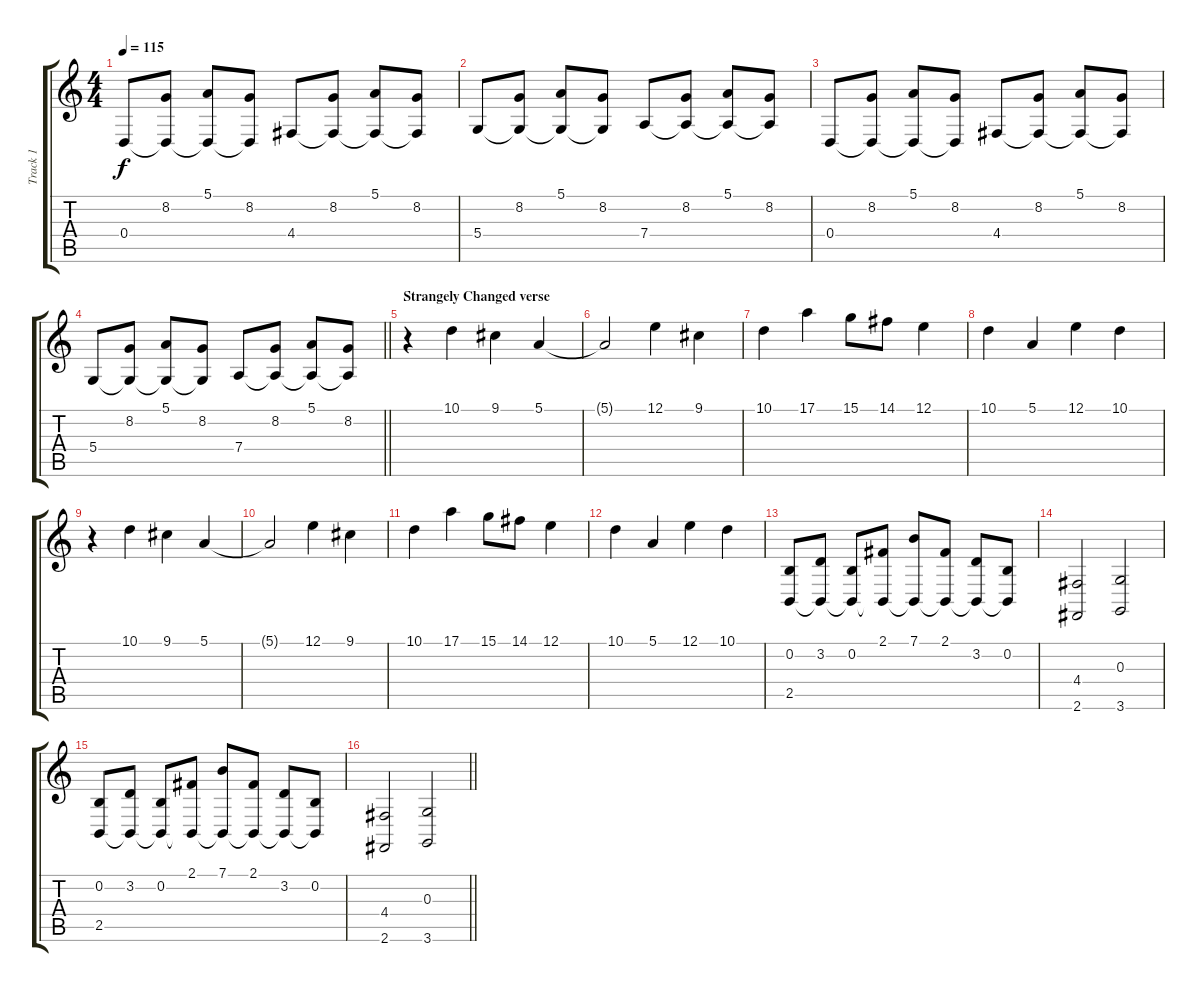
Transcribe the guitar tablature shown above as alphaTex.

\track ("Track 1" "Track 1") {instrument brightacousticpiano}
\staff {score tabs}
\tuning (E4 B3 G3 D3 A2 E2) {hide}
\ts (4 4)
\tempo 115
\clef g2
\ks c
0.4.8{dy f} (8.2 0.4{t}).8 (5.1 0.4{t}).8 (8.2 0.4{t}).8 4.4.8 (8.2 4.4{t}).8 (5.1 4.4{t}).8 (8.2 4.4{t}).8 |
5.4.8 (8.2 5.4{t}).8 (5.1 5.4{t}).8 (8.2 5.4{t}).8 7.4.8 (8.2 7.4{t}).8 (5.1 7.4{t}).8 (8.2 7.4{t}).8 |
0.4.8 (8.2 0.4{t}).8 (5.1 0.4{t}).8 (8.2 0.4{t}).8 4.4.8 (8.2 4.4{t}).8 (5.1 4.4{t}).8 (8.2 4.4{t}).8 |
\barLineRight lightlight
5.4.8 (8.2 5.4{t}).8 (5.1 5.4{t}).8 (8.2 5.4{t}).8 7.4.8 (8.2 7.4{t}).8 (5.1 7.4{t}).8 (8.2 7.4{t}).8 |
\section ("" "Strangely Changed verse")
r.4 10.1.4 9.1.4 5.1.4 |
5.1{t}.2 12.1.4 9.1.4 |
10.1.4 17.1.4 15.1.8 14.1.8 12.1.4 |
10.1.4 5.1.4 12.1.4 10.1.4 |
r.4 10.1.4 9.1.4 5.1.4 |
5.1{t}.2 12.1.4 9.1.4 |
10.1.4 17.1.4 15.1.8 14.1.8 12.1.4 |
10.1.4 5.1.4 12.1.4 10.1.4 |
(0.2 2.5).8 (3.2 2.5{t}).8 (0.2 2.5{t}).8 (2.1 2.5{t}).8 (7.1 2.5{t}).8 (2.1 2.5{t}).8 (3.2 2.5{t}).8 (0.2 2.5{t}).8 |
(4.4 2.6).2 (0.3 3.6).2 |
(0.2 2.5).8 (3.2 2.5{t}).8 (0.2 2.5{t}).8 (2.1 2.5{t}).8 (7.1 2.5{t}).8 (2.1 2.5{t}).8 (3.2 2.5{t}).8 (0.2 2.5{t}).8 |
\barLineRight lightlight
(4.4 2.6).2 (0.3 3.6).2
